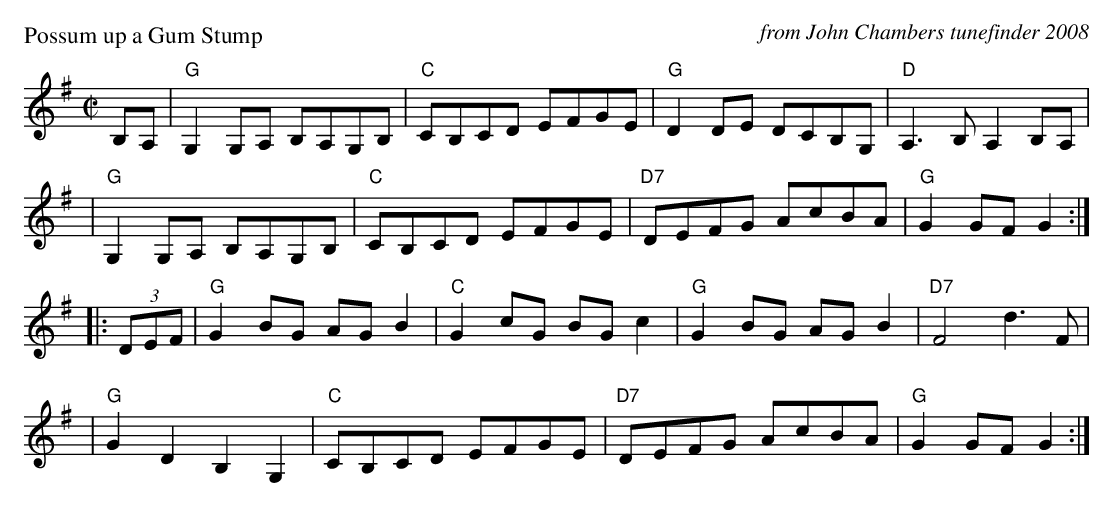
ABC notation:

X:1
P: Possum up a Gum Stump
C: from John Chambers tunefinder 2008
M: C|
L: 1/8
K: G
B,A, \
| "G"G,2G,A, B,A,G,B, | "C"CB,CD EFGE |  "G"D2DE DCB,G, | "D"A,3B, A,2B,A, |
| "G"G,2G,A, B,A,G,B, | "C"CB,CD EFGE | "D7"DEFG AcBA   | "G"G2GF  G2 :|
|: (3DEF \
| "G"G2BG AGB2   | "C"G2cG  BGc2 |  "G"G2BG AGB2 | "D7"F4 d3 F |
| "G"G2D2 B,2G,2 | "C"CB,CD EFGE | "D7"DEFG AcBA |  "G"G2GF G2 :|
